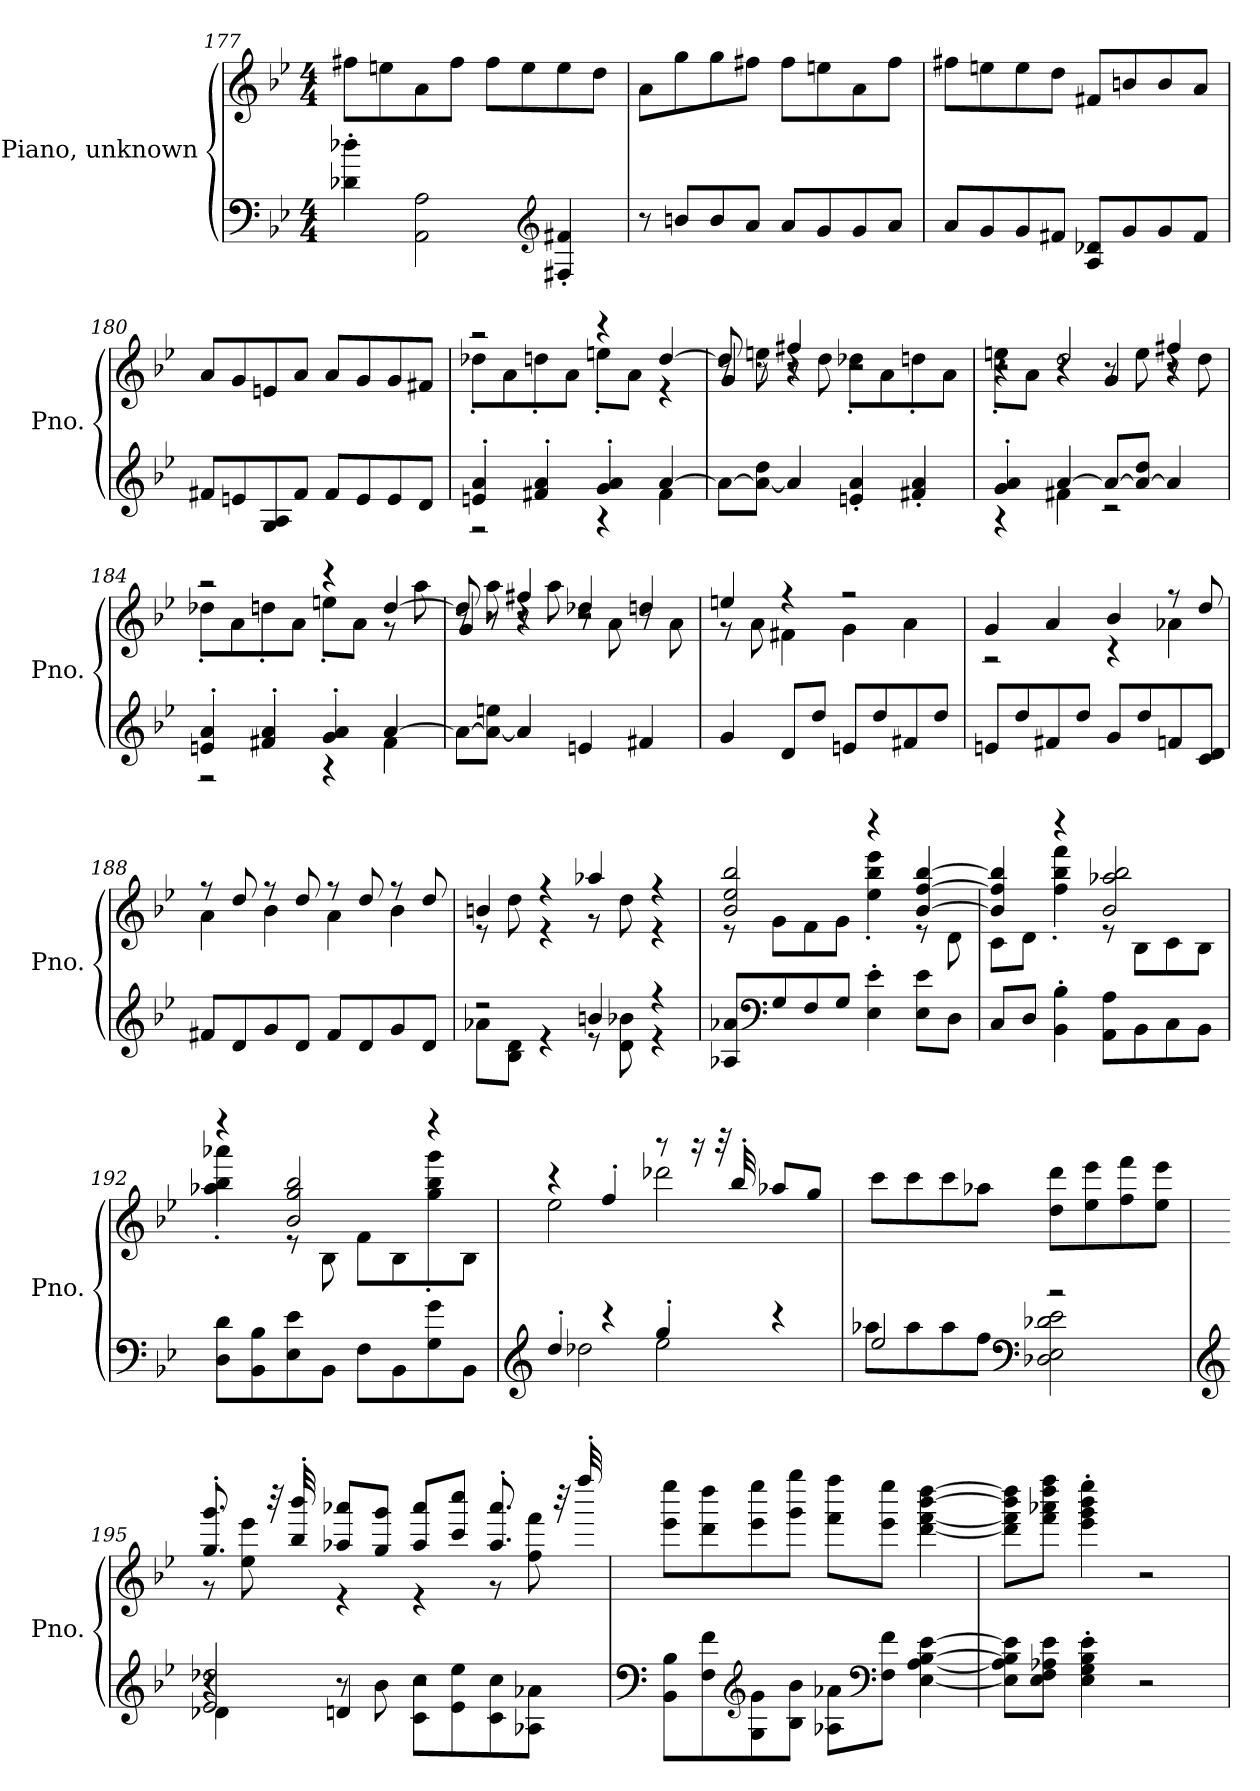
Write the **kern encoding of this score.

**kern	**kern
*part1	*part1
*staff2	*staff1
*I"Piano, unknown	*
*I'Pno.	*
*clefF4	*clefG2
*k[b-e-]	*k[b-e-]
*M4/4	*M4/4
=177	=177
4d-X\' 4dd-X\'	8ff#X\L
.	8een\
2AA\ 2A\	8a\
.	8ff#\J
.	8ff#\L
.	8ee\
*clefG2	*
4F#X/' 4f#X/'	8ee\
.	8dd\J
=178	=178
8r	8a\L
8bn/L	8gg\
8b/	8gg\
8a/J	8ff#X\J
8a/L	8ff#\L
8g/	8een\
8g/	8a\
8a/J	8ff#\J
!!LO:LB:g=z
=179	=179
8a/L	8ff#X\L
8g/	8een\
8g/	8ee\
8f#X/J	8dd\J
8A/ 8d-X/L	8f#X/L
8g/	8bn/
8g/	8b/
8f#/J	8a/J
=180	=180
8f#X/L	8a/L
8en/	8g/
8G/ 8A/	8en/
8f#/J	8a/J
8f#/L	8a/L
8e/	8g/
8e/	8g/
8d/J	8f#X/J
=181	=181
*^	*^
4en/' 4a/'	2r	2r	8dd-X'\L
.	.	.	8a\
4f#X/' 4a/'	.	.	8ddn'\
.	.	.	8a\J
4g/' 4a/'	4r	4r	8een'\L
.	.	.	8a\J
[4a/	4f#\	[4dd/	4r
*v	*v	*	*
=182	=182	=182
*	*	*^
8a\L_	8dd/]	8r	4g/
8a\_ 8dd\J	8r	8een\	.
4a/]	4ff#X/	8r	4r
.	.	8dd\	.
4en/' 4a/'	2r	8dd-X'\L	2r
.	.	8a\	.
4f#X/' 4a/'	.	8ddn'\	.
.	.	8a\J	.
!!LO:LB:g=z	!!	!!
=183	=183	=183	=183
*^	*	*	*
4g/' 4a/'	4r	4r	8een'\L	2r
.	.	.	8a\J	.
[4a/	4f#X\	2dd/	4r	.
8a/L_	2r	.	8r	4g/
8a/_ 8dd/J	.	.	8ee\	.
4a/]	.	4ff#X/	8r	4r
.	.	.	8dd\	.
*	*	*	*v	*v
=184	=184	=184	=184
4en/' 4a/'	2r	2r	8dd-X'\L
.	.	.	8a\
4f#X/' 4a/'	.	.	8ddn'\
.	.	.	8a\J
4g/' 4a/'	4r	4r	8een'\L
.	.	.	8a\J
[4a/	4f#\	[4dd/	8r
.	.	.	8aa\
*v	*v	*	*
=185	=185	=185
*	*	*^
8a\L_	8dd/]	8r	4g/
8a\_ 8een\J	8r	8aa\	.
4a/]	4ff#X/	8r	4r
.	.	8aa\	.
4en/	4dd-X/	8r	2r
.	.	8a\	.
4f#X/	4ddn/	8r	.
.	.	8a\	.
*	*	*v	*v
=186	=186	=186
4g/	4een/	8r
.	.	8a\
8d/L	4r	4f#X\
8dd/J	.	.
8en/L	2r	4g\
8dd/	.	.
8f#X/	.	4a\
8dd/J	.	.
!!LO:LB:g=z	!!
=187	=187	=187
8en/L	4g/	2r
8dd/	.	.
8f#X/	4a/	.
8dd/J	.	.
8g/L	4b-/	4r
8dd/	.	.
8fn/	8r	4a-X\
8c/ 8d/J	8dd/	.
=188	=188	=188
8f#X/L	8r	4a\
8d/	8dd/	.
8g/	8r	4b-\
8d/J	8dd/	.
8f#/L	8r	4a\
8d/	8dd/	.
8g/	8r	4b-\
8d/J	8dd/	.
=189	=189	=189
*^	*	*
2r	8a-X\L	4bn/	8r
.	8B-\ 8d\J	.	8dd\
.	4r	4r	4r
4bn/	8r	4aa-X/	8r
.	8d\ 8b-X\	.	8dd\
4r	4r	4r	4r
*v	*v	*	*
=190	=190	=190
8A-X/ 8a-X/L	2b-/ 2ee-/ 2bb-/	8r
*clefF4	*	*
8G/	.	8g\L
8F/	.	8f\
8G/J	.	8g\J
4E-\' 4e-\'	4r	4ee-\' 4bb-\' 4eee-\'
8E-\ 8e-\L	[4b-/ [4ff/ [4bb-/	8r
8D\J	.	8d\
!!LO:LB:g=z	!!
=191	=191	=191
8C/L	4b-/] 4ff/] 4bb-/]	8c\L
8D/J	.	8d\J
4BB-\' 4B-\'	4r	4ff\' 4bb-\' 4fff\'
8AA\ 8A\L	2b-/ 2aa-X/ 2bb-/	8r
8BB-\	.	8B-\L
8C\	.	8c\
8BB-\J	.	8B-\J
=192	=192	=192
8D\ 8d\L	4r	4aa-X\' 4bb-\' 4aaa-X\'
8BB-\ 8B-\	.	.
8E-\ 8e-\	2b-/ 2gg/ 2bb-/	8r
8BB-\J	.	8B-\
8F\L	.	8f\L
8BB-\	.	8B-\
8G\ 8g\	4r	8gg\' 8bb-\' 8ggg\'
8BB-\J	.	8B-\J
=193	=193	=193
*clefG2	*	*
*^	*	*
4dd'/	2dd-X\	4r	2ee-\
4r	.	4ff'/	.
4gg'/	2ee-\	8r	2ddd-X\
.	.	16r	.
.	.	32r	.
.	.	32bb-'/	.
4r	.	8aa-X/L	.
.	.	8gg/J	.
*	*	*v	*v
!!LO:PB:g=z
=194	=194	=194
2ee-/	8aa-X\L	8ccc\L
.	8aa-\	8ccc\
.	8aa-\	8ccc\
.	8ff\J	8aa-X\J
*clefF4	*	*
2r	2D-X\ 2E-\ 2d-X\ 2e-\	8dd\ 8ddd\L
.	.	8ee-\ 8eee-\
.	.	8ff\ 8fff\
.	.	8ee-\ 8eee-\J
*v	*v	*
=195	=195
*clefG2	*
*^	*^
*	*^	*	*
2e-/ 2dd-X/	4d-X\	4r	8.gg/' 8.ggg/'	8r
.	.	.	.	8ee-\ 8eee-\
.	.	.	32r	.
.	.	.	32bb-/' 32bbb-/'	.
.	8r	4dn/	8aa-X/ 8aaa-X/L	4r
.	8b-\	.	8gg/ 8ggg/J	.
2r	8c\ 8cc\L	2r	8aa-/ 8aaa-/L	4r
.	8e-\ 8ee-\	.	8ccc/ 8cccc/J	.
.	8c\ 8cc\	.	8.aa-/' 8.aaa-/'	8r
.	8A-X\ 8a-X\J	.	.	8ff\ 8fff\
.	.	.	32r	.
.	.	.	32ffff'/	.
*v	*v	*v	*	*
*	*v	*v
!!LO:LB:g=z
=196	=196
*clefF4	*
8BB-\ 8B-\L	8eee-\ 8eeee-\L
8F\ 8f\	8ddd\ 8dddd\
*clefG2	*
8G\ 8g\	8eee-\ 8eeee-\
8B-\ 8b-\J	8ggg\ 8gggg\J
8A-X\ 8a-X\L	8fff\ 8ffff\L
*clefF4	*
8F\ 8f\J	8eee-\ 8eeee-\J
[4E-\ [4A-\ [4B-\ [4e-\	[4ddd\ [4fff\ [4bbb-\ [4dddd\
=197	=197
8E-\] 8A-\] 8B-\] 8e-\]L	8ddd\] 8fff\] 8bbb-\] 8dddd\]L
8E-\ 8F\ 8A-X\ 8e-\J	8fff\ 8aaa-X\ 8dddd\ 8ffff\J
4E-\' 4G\' 4B-\' 4e-\'	4eee-\' 4ggg\' 4bbb-\' 4eeee-\'
2r	2r
=	=
*-	*-
